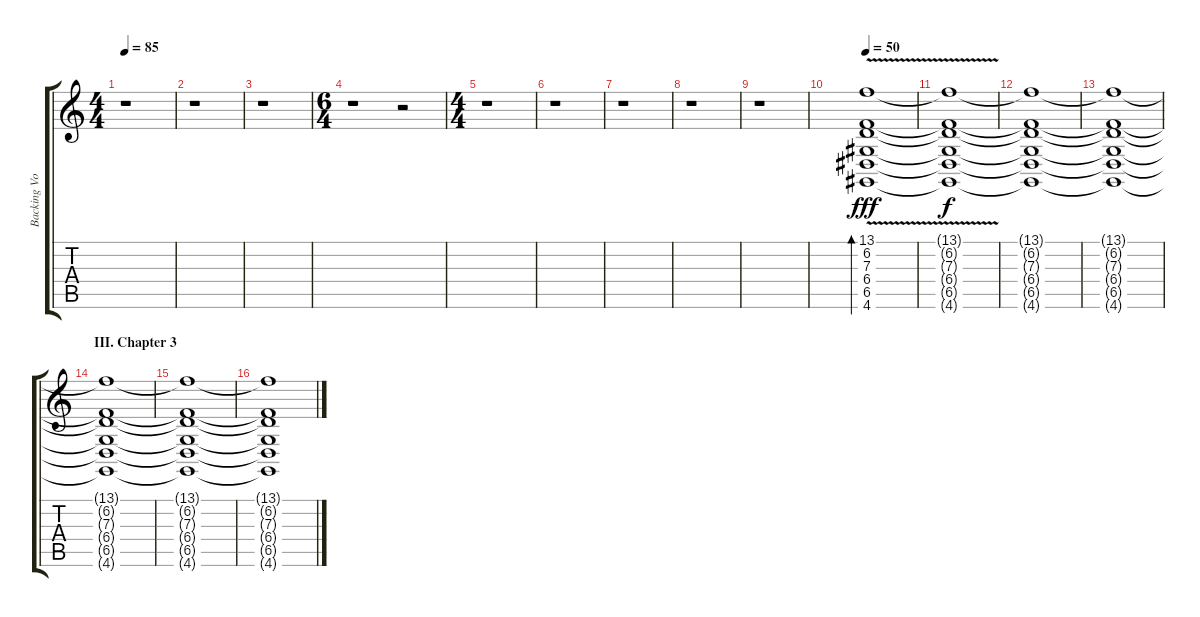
\track ("Backing Vocals 2/Misc." "Backing Vo") {instrument voiceoohs}
\staff {score tabs}
\tuning (E4 B3 G3 D3 A2 E2) {hide}
\ts (4 4)
\tempo 85
\clef g2
\ks c
r.1{dy ppp} |
r.1 |
r.1 |
\ts (6 4)
r.1 r.2 |
\ts (4 4)
r.1 |
r.1 |
r.1 |
r.1 |
r.1 |
\tempo 50
(13.1{v} 6.2{v} 7.3{v} 6.4{v} 6.5{v} 4.6{v}).1{bd 480 dy fff volume 5 balance 8 instrument vibraphone} |
(13.1{t} 6.2{t} 7.3{t} 6.4{t} 6.5{t} 4.6{t}).1{dy f} |
(13.1{t} 6.2{t} 7.3{t} 6.4{t} 6.5{t} 4.6{t}).1 |
(13.1{t} 6.2{t} 7.3{t} 6.4{t} 6.5{t} 4.6{t}).1 |
\section ("" "III. Chapter 3")
(13.1{t} 6.2{t} 7.3{t} 6.4{t} 6.5{t} 4.6{t}).1 |
(13.1{t} 6.2{t} 7.3{t} 6.4{t} 6.5{t} 4.6{t}).1 |
(13.1{t} 6.2{t} 7.3{t} 6.4{t} 6.5{t} 4.6{t}).1
